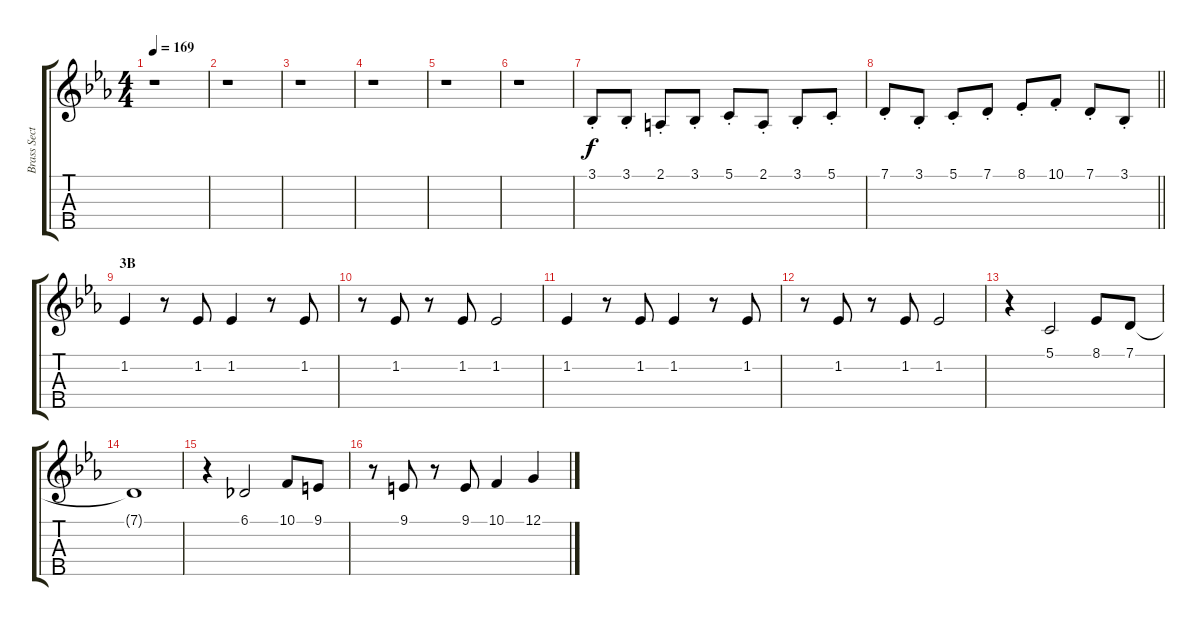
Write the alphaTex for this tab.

\track ("Brass Section II" "Brass Sect") {instrument brasssection}
\staff {score tabs}
\tuning (G3 D3 A2 E2 B1) {hide}
\ts (4 4)
\tempo 169
\clef g2
\ks eb
r.1{dy f} |
r.1 |
r.1 |
r.1 |
r.1 |
r.1 |
3.1{st}.8 3.1{st}.8 2.1{st}.8 3.1{st}.8 5.1{st}.8 2.1{st}.8 3.1{st}.8 5.1{st}.8 |
\barLineRight lightlight
7.1{st}.8 3.1{st}.8 5.1{st}.8 7.1{st}.8 8.1{st}.8 10.1{st}.8 7.1{st}.8 3.1{st}.8 |
\section ("" "3B")
1.2.4{ot 8vb} r.8{ot 8vb} 1.2.8{ot 8vb} 1.2.4{ot 8vb} r.8{ot 8vb} 1.2.8{ot 8vb} |
r.8{ot 8vb} 1.2.8{ot 8vb} r.8{ot 8vb} 1.2.8{ot 8vb} 1.2.2{ot 8vb} |
1.2.4{ot 8vb} r.8{ot 8vb} 1.2.8{ot 8vb} 1.2.4{ot 8vb} r.8{ot 8vb} 1.2.8{ot 8vb} |
r.8{ot 8vb} 1.2.8{ot 8vb} r.8{ot 8vb} 1.2.8{ot 8vb} 1.2.2{ot 8vb} |
r.4 5.1.2 8.1.8 7.1.8 |
7.1{t}.1 |
r.4 6.1.2 10.1.8 9.1.8 |
r.8 9.1.8 r.8 9.1.8 10.1.4 12.1.4
